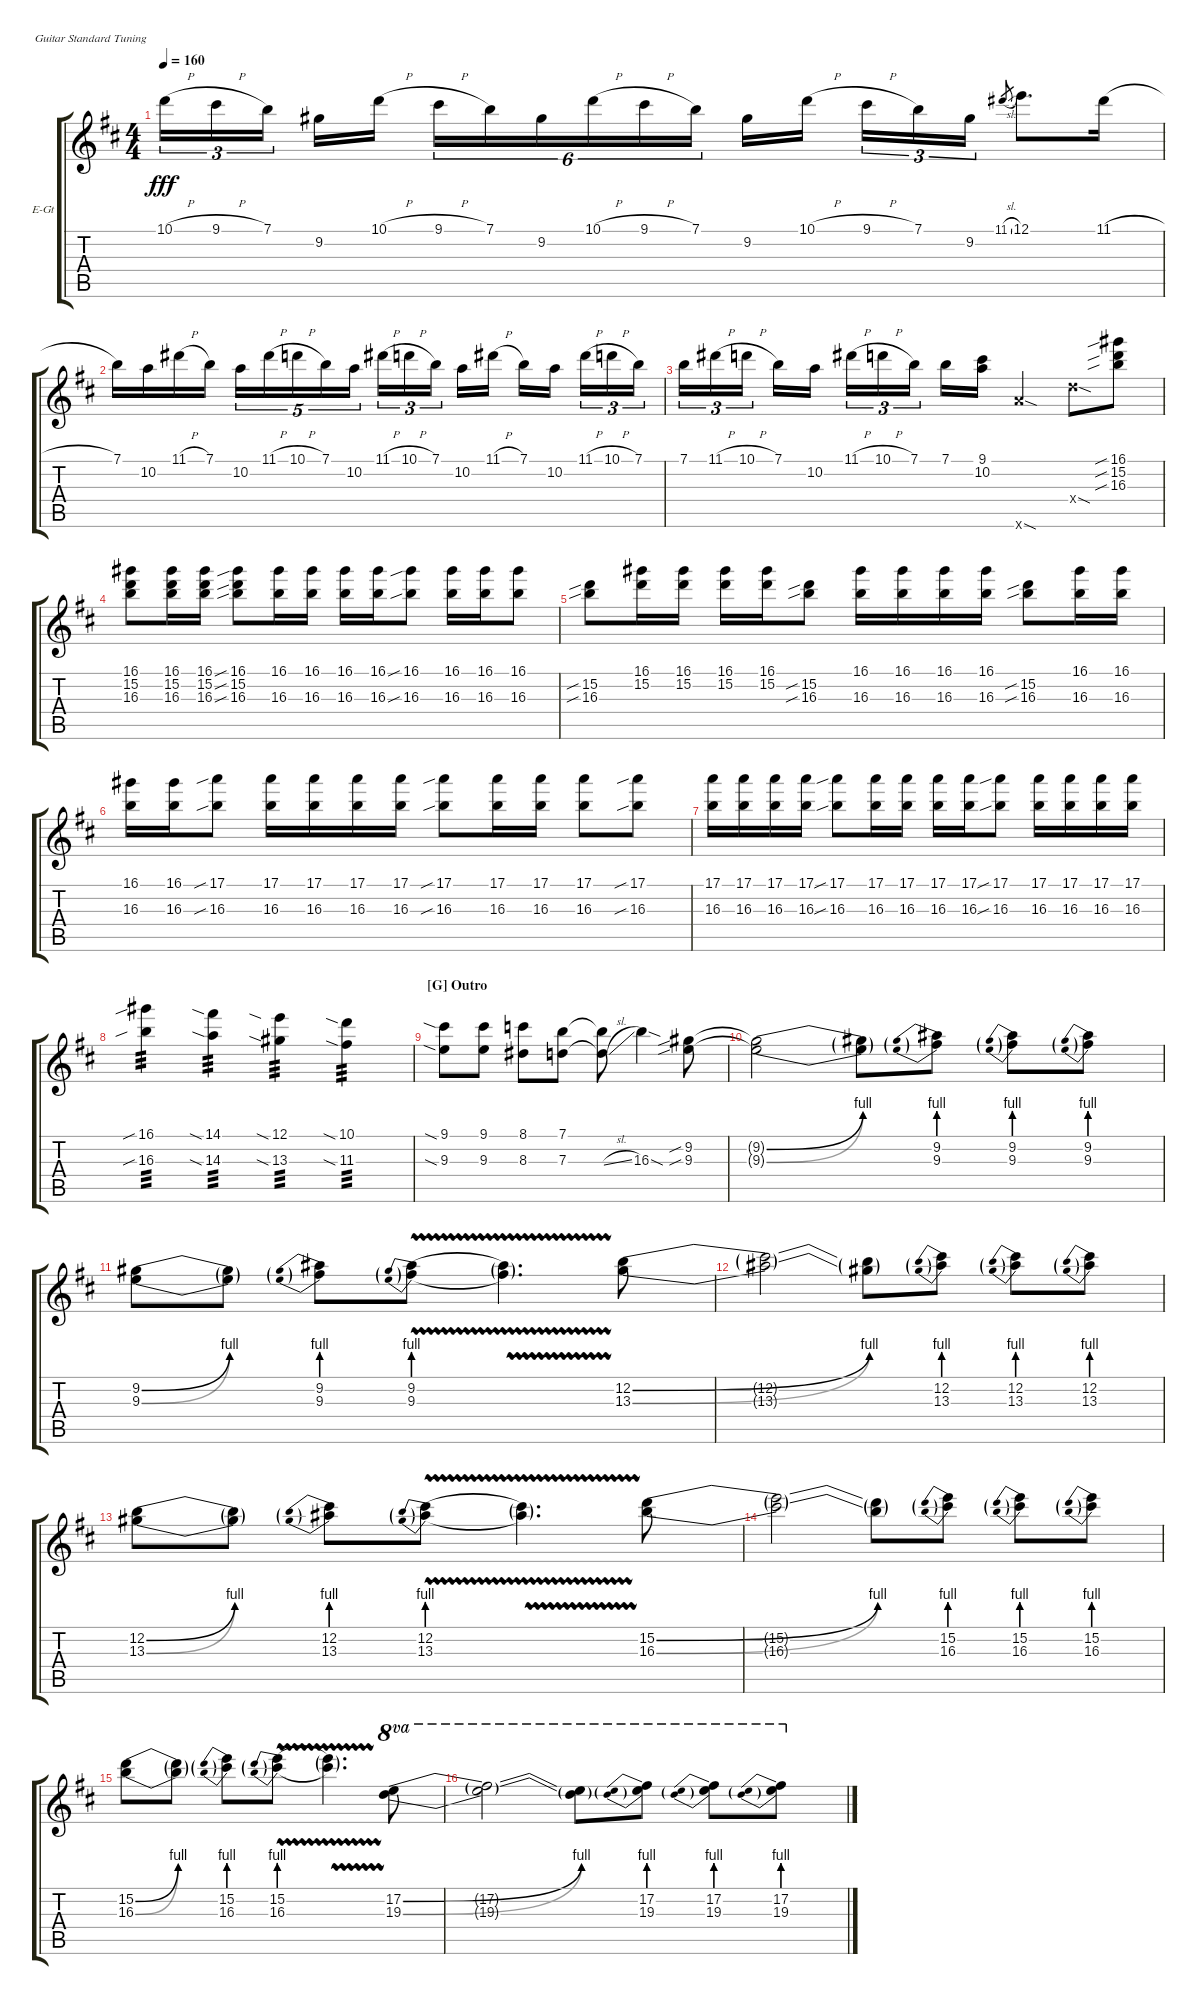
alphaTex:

\defaultSystemsLayout 4
\bracketExtendMode groupsimilarinstruments
\firstSystemTrackNameOrientation horizontal
\otherSystemsTrackNameOrientation horizontal
\track ("Lead Guitar 1" "E-Gt") {instrument distortionguitar}
\staff {score tabs}
\tuning (E4 B3 G3 D3 A2 E2)
\ts (4 4)
\tempo 160
\clef g2
\ks d
10.1{h}.16{tu (3 2) dy fff} 9.1{h}.16{tu (3 2)} 7.1.16{tu (3 2)} 9.2.16 10.1{h}.16 9.1{h}.16{tu (6 4)} 7.1.16{tu (6 4)} 9.2.16{tu (6 4)} 10.1{h}.16{tu (6 4)} 9.1{h}.16{tu (6 4)} 7.1.16{tu (6 4)} 9.2.16 10.1{h}.16 9.1{h}.16{tu (3 2)} 7.1.16{tu (3 2)} 9.2.16{tu (3 2)} 11.1{sl}.8{gr} 12.1.8{d} 11.1{h}.16 |
7.1.16 10.2.16 11.1{h}.16 7.1.16 10.2.16{tu (5 4)} 11.1{h}.16{tu (5 4)} 10.1{h}.16{tu (5 4)} 7.1.16{tu (5 4)} 10.2.16{tu (5 4)} 11.1{h}.16{tu (3 2)} 10.1{h}.16{tu (3 2)} 7.1.16{tu (3 2)} 10.2.16 11.1{h}.16 7.1.16 10.2.16 11.1{h}.16{tu (3 2)} 10.1{h}.16{tu (3 2)} 7.1.16{tu (3 2)} |
7.1.16{tu (3 2)} 11.1{h}.16{tu (3 2)} 10.1{h}.16{tu (3 2)} 7.1.16 10.2.16 11.1{h}.16{tu (3 2)} 10.1{h}.16{tu (3 2)} 7.1.16{tu (3 2)} 7.1.16 (9.1 10.2).16 17.6{sod x}.4 12.4{sod x}.8 (16.1{sib} 15.2{sib} 16.3{sib}).8 |
(16.1 15.2 16.3).8 (16.3 15.2 16.1).16 (16.1 15.2 16.3).16 (16.3{sib} 15.2{sib} 16.1{sib}).8 (16.3 16.1).16 (16.3 16.1).16 (16.3 16.1).16 (16.3 16.1).16 (16.3{sib} 16.1{sib}).8 (16.3 16.1).16 (16.3 16.1).16 (16.3 16.1).8 |
(15.2{sib} 16.3{sib}).8 (16.1 15.2).16 (16.1 15.2).16 (16.1 15.2).16 (16.1 15.2).16 (15.2{sib} 16.3{sib}).8 (16.3 16.1).16 (16.3 16.1).16 (16.3 16.1).16 (16.3 16.1).16 (15.2{sib} 16.3{sib}).8 (16.3 16.1).16 (16.3 16.1).16 |
(16.3 16.1).16 (16.3 16.1).16 (17.1{sib} 16.3{sib}).8 (17.1 16.3).16 (17.1 16.3).16 (17.1 16.3).16 (17.1 16.3).16 (17.1{sib} 16.3{sib}).8 (17.1 16.3).16 (17.1 16.3).16 (17.1 16.3).8 (17.1{sib} 16.3{sib}).8 |
(17.1 16.3).16 (17.1 16.3).16 (17.1 16.3).16 (17.1 16.3).16 (17.1{sib} 16.3{sib}).8 (17.1 16.3).16 (17.1 16.3).16 (17.1 16.3).16 (17.1 16.3).16 (17.1{sib} 16.3{sib}).8 (17.1 16.3).16 (17.1 16.3).16 (17.1 16.3).16 (17.1 16.3).16 |
(16.1{sib} 16.3{sib}).4{tp 3} (14.1{sia} 14.3{sia}).4{tp 3} (12.1{sia} 13.3{sia}).4{tp 3} (10.1{sia} 11.3{sia}).4{tp 3} |
\section ("G" "Outro")
(9.1{sia} 9.3{sia}).8 (9.1 9.3).8 (8.3 8.1).8 (7.1 7.3).8 (7.3{sl t} 7.1{t}).8 16.3{sod}.4 (9.2{sib} 9.3{sib}).8 |
(9.2{be (bend 0 0 15 4) t} 9.3{be (bend 0 0 15 4) t}).2 (9.2{be (hold 0 0 60 0) t} 9.3{be (hold 0 0 60 0) t}).8 (9.3{be (prebend 0 4 60 4)} 9.2{be (prebend 0 4 60 4)}).8 (9.2{be (prebend 0 4 60 4)} 9.3{be (prebend 0 4 60 4)}).8 (9.2{be (prebend 0 4 60 4)} 9.3{be (prebend 0 4 60 4)}).8 |
(9.2{be (bend 0 0 15 4)} 9.3{be (bend 0 0 15 4)}).8 (9.2{be (hold 0 0 60 0) t} 9.3{be (hold 0 0 60 0) t}).8 (9.3{be (prebend 0 4 60 4)} 9.2{be (prebend 0 4 60 4)}).8 (9.2{be (prebend 0 4 60 4) vw} 9.3{be (prebend 0 4 60 4) vw}).8 (9.2{vw t} 9.3{vw t}).4{d} (12.2{be (bend 0 0 15 4)} 13.3{be (bend 0 0 15 4)}).8 |
(12.2{t} 13.3{t}).2 (12.2{be (hold 0 0 60 0) t} 13.3{be (hold 0 0 60 0) t}).8 (13.3{be (prebend 0 4 60 4)} 12.2{be (prebend 0 4 60 4)}).8 (12.2{be (prebend 0 4 60 4)} 13.3{be (prebend 0 4 60 4)}).8 (12.2{be (prebend 0 4 60 4)} 13.3{be (prebend 0 4 60 4)}).8 |
(12.2{be (bend 0 0 15 4)} 13.3{be (bend 0 0 15 4)}).8 (12.2{be (hold 0 0 60 0) t} 13.3{be (hold 0 0 60 0) t}).8 (13.3{be (prebend 0 4 60 4)} 12.2{be (prebend 0 4 60 4)}).8 (12.2{be (prebend 0 4 60 4) vw} 13.3{be (prebend 0 4 60 4) vw}).8 (12.2{vw t} 13.3{vw t}).4{d} (15.2{be (bend 0 0 15 4)} 16.3{be (bend 0 0 15 4)}).8 |
(15.2{t} 16.3{t}).2 (15.2{be (hold 0 0 60 0) t} 16.3{be (hold 0 0 60 0) t}).8 (16.3{be (prebend 0 4 60 4)} 15.2{be (prebend 0 4 60 4)}).8 (15.2{be (prebend 0 4 60 4)} 16.3{be (prebend 0 4 60 4)}).8 (15.2{be (prebend 0 4 60 4)} 16.3{be (prebend 0 4 60 4)}).8 |
(15.2{be (bend 0 0 15 4)} 16.3{be (bend 0 0 15 4)}).8 (15.2{be (hold 0 0 60 0) t} 16.3{be (hold 0 0 60 0) t}).8 (16.3{be (prebend 0 4 60 4)} 15.2{be (prebend 0 4 60 4)}).8 (15.2{be (prebend 0 4 60 4) vw} 16.3{be (prebend 0 4 60 4) vw}).8 (15.2{vw t} 16.3{vw t}).4{d} (17.2{be (bend 0 0 15 4)} 19.3{be (bend 0 0 15 4)}).8{ot 8va} |
(17.2{t} 19.3{t}).2{ot 8va} (17.2{be (hold 0 0 60 0) t} 19.3{be (hold 0 0 60 0) t}).8{ot 8va} (19.3{be (prebend 0 4 60 4)} 17.2{be (prebend 0 4 60 4)}).8{ot 8va} (17.2{be (prebend 0 4 60 4)} 19.3{be (prebend 0 4 60 4)}).8{ot 8va} (17.2{be (prebend 0 4 60 4)} 19.3{be (prebend 0 4 60 4)}).8{ot 8va}
